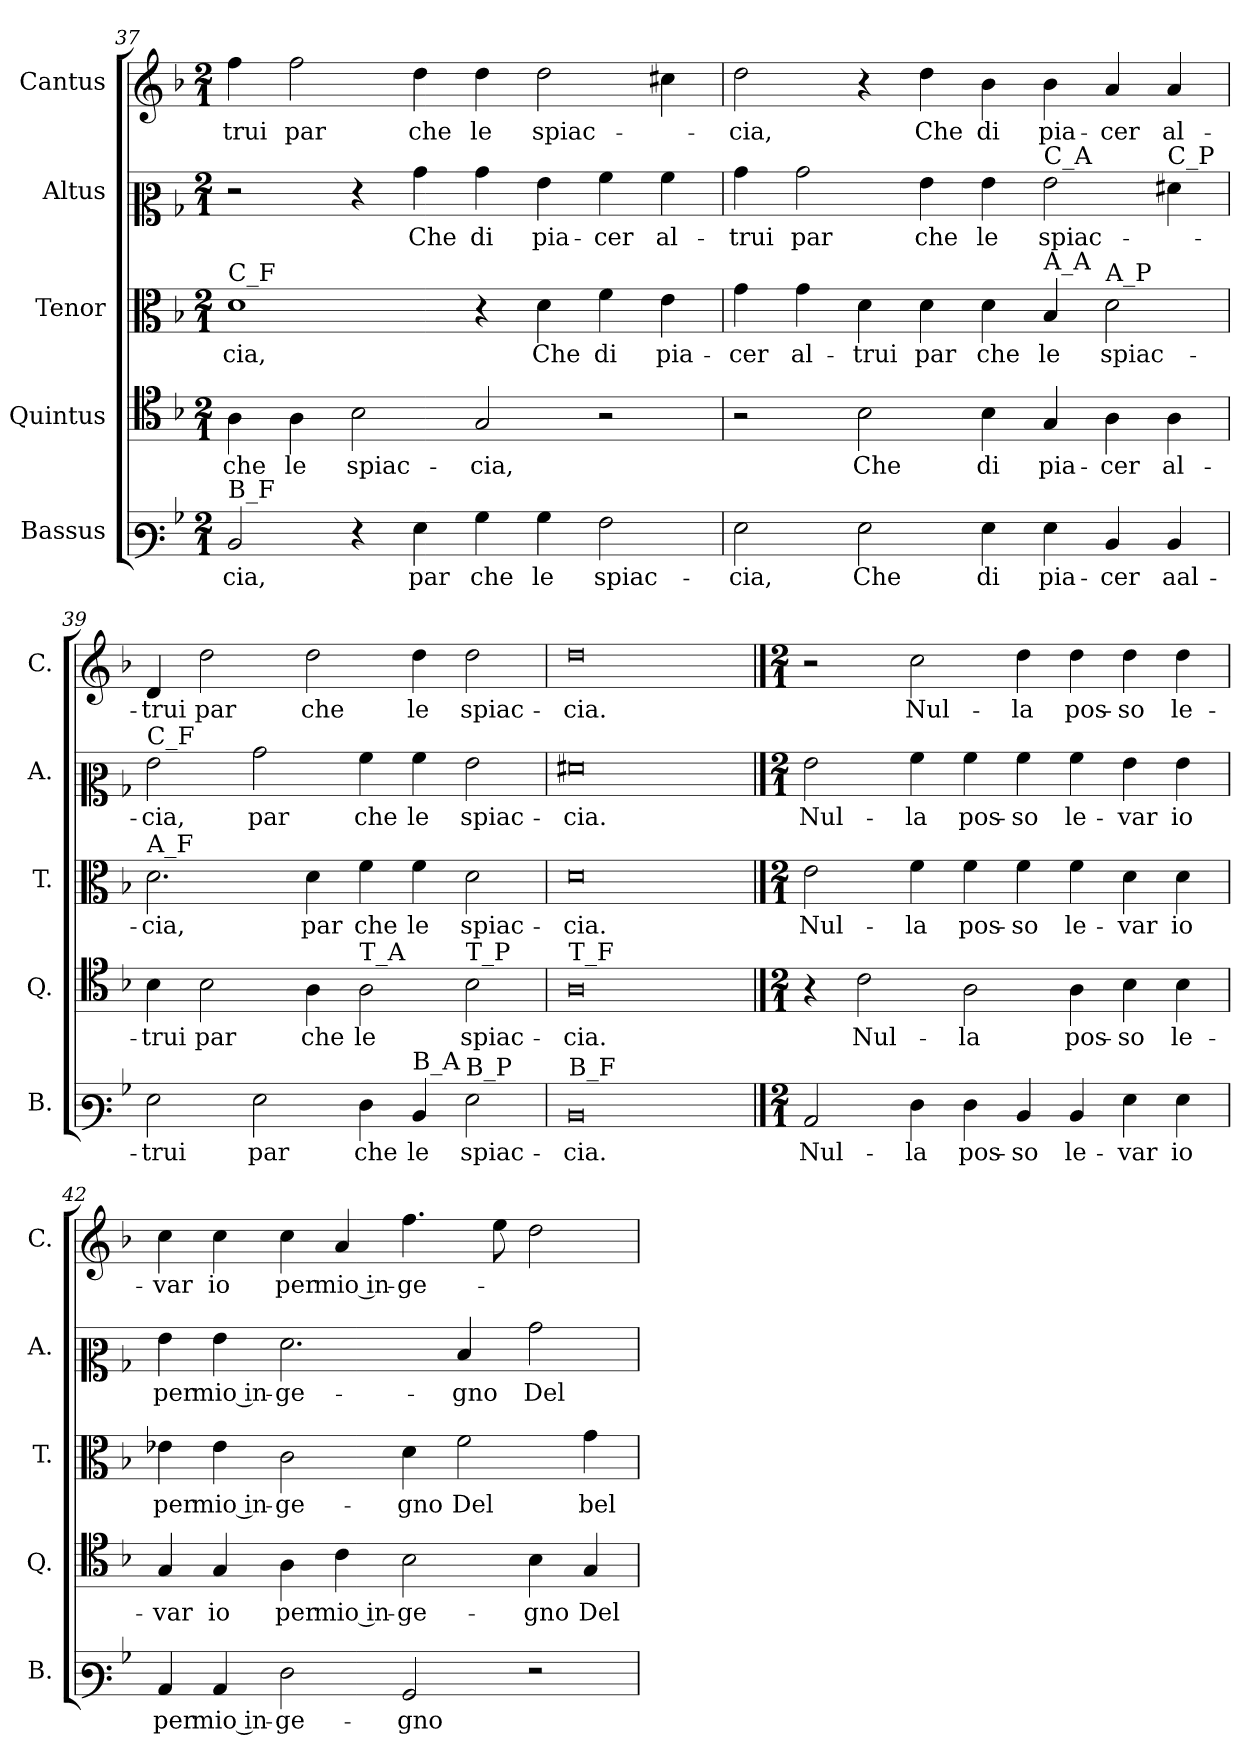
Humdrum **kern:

**kern	**text	**kern	**text	**kern	**text	**kern	**text	**kern	**text
*part5	*part5	*part4	*part4	*part3	*part3	*part2	*part2	*part1	*part1
*staff5	*staff5	*staff4	*staff4	*staff3	*staff3	*staff2	*staff2	*staff1	*staff1
*I"Bassus	*	*I"Quintus	*	*I"Tenor	*	*I"Altus	*	*I"Cantus	*
*I'B.	*	*I'Q.	*	*I'T.	*	*I'A.	*	*I'C.	*
*clefF3	*	*clefC4	*	*clefC3	*	*clefC2	*	*clefG2	*
*k[b-]	*	*k[b-]	*	*k[b-]	*	*k[b-]	*	*k[b-]	*
*M2/1	*	*M2/1	*	*M2/1	*	*M2/1	*	*M2/1	*
=37	=37	=37	=37	=37	=37	=37	=37	=37	=37
!	!	!	!	!LO:TX:a:t=C_F	!	!	!	!	!
!LO:TX:a:t=B_F	!	!	!	!	!	!	!	!	!
2D/	cia,	4A\	che	1d	-cia,	2r	.	4ff\	-trui
.	.	4A\	le	.	.	.	.	2ff\	par
4r	.	2B-\	spiac-	.	.	4r	.	.	.
4G\	par	.	.	.	.	4b-\	Che	4dd\	che
4B-\	che	2G/	-cia,	4r	.	4b-\	di	4dd\	le
4B-\	le	.	.	4d\	Che	4g\	pia-	2dd\	spiac-
2A\	spiac-	2r	.	4f\	di	4a\	-cer	.	.
.	.	.	.	4e\	pia-	4a\	al-	4cc#X\	.
=38	=38	=38	=38	=38	=38	=38	=38	=38	=38
2G\	-cia,	2r	.	4g\	-cer	4b-\	-trui	2dd\	-cia,
.	.	.	.	4g\	al-	2b-\	par	.	.
2G\	Che	2B-\	Che	4d\	-trui	.	.	4r	.
.	.	.	.	4d\	par	4g\	che	4dd\	Che
4G\	di	4B-\	di	4d\	che	4g\	le	4b-\	di
!	!	!	!	!	!	!LO:TX:a:t=C_A	!	!	!
!	!	!	!	!LO:TX:a:t=A_A	!	!	!	!	!
4G\	pia-	4G/	pia-	4B-/	le	2g\	spiac-	4b-\	pia-
!	!	!	!	!LO:TX:a:t=A_P	!	!	!	!	!
4D/	-cer	4A\	-cer	2d\	spiac-	.	.	4a/	-cer
!	!	!	!	!	!	!LO:TX:a:t=C_P	!	!	!
4D/	aal-	4A\	al-	.	.	4f#X\	.	4a/	al-
=39	=39	=39	=39	=39	=39	=39	=39	=39	=39
!	!	!	!	!	!	!LO:TX:a:t=C_F	!	!	!
!	!	!	!	!LO:TX:a:t=A_F	!	!	!	!	!
2G\	-trui	4B-\	-trui	2.d\	-cia,	2g\	-cia,	4d/	-trui
.	.	2B-\	par	.	.	.	.	2dd\	par
2G\	par	.	.	.	.	2b-\	par	.	.
.	.	4A\	che	4d\	par	.	.	2dd\	che
!	!	!LO:TX:a:t=T_A	!	!	!	!	!	!	!
4F\	che	2A\	le	4f\	che	4a\	che	.	.
!LO:TX:a:t=B_A	!	!	!	!	!	!	!	!	!
4D/	le	.	.	4f\	le	4a\	le	4dd\	le
!	!	!LO:TX:a:t=T_P	!	!	!	!	!	!	!
!LO:TX:a:t=B_P	!	!	!	!	!	!	!	!	!
2G\	spiac-	2B-\	spiac-	2d\	spiac-	2g\	spiac-	2dd\	spiac-
=40	=40	=40	=40	=40	=40	=40	=40	=40	=40
!	!	!LO:TX:a:t=T_F	!	!	!	!	!	!	!
!LO:TX:a:t=B_F	!	!	!	!	!	!	!	!	!
0D	cia.	0A	-cia.	0d	-cia.	0f#X	-cia.	0dd	-cia.
==41	==41	==41	==41	==41	==41	==41	==41	==41	==41
*M2/1	*	*M2/1	*	*M2/1	*	*M2/1	*	*M2/1	*
2C/	Nul-	4r	.	2e\	Nul-	2g\	Nul-	2r	.
.	.	2c\	Nul-	.	.	.	.	.	.
4F\	-la	.	.	4f\	-la	4a\	-la	2cc\	Nul-
4F\	pos-	2A\	-la	4f\	pos-	4a\	pos-	.	.
4D/	-so	.	.	4f\	-so	4a\	-so	4dd\	-la
4D/	le-	4A\	pos-	4f\	le-	4a\	le-	4dd\	pos-
4G\	-var	4B-\	-so	4d\	-var	4g\	-var	4dd\	-so
4G\	io	4B-\	le-	4d\	io	4g\	io	4dd\	le-
=42	=42	=42	=42	=42	=42	=42	=42	=42	=42
4C/	per	4G/	-var	4e-X\	per	4g\	per	4cc\	-var
4C/	mio in-	4G/	io	4e-\	mio in-	4g\	mio in-	4cc\	io
2F\	-ge-	4A\	per	2c\	-ge-	2.f\	-ge-	4cc\	per
.	.	4c\	mio in-	.	.	.	.	4a/	mio in-
2BB-/	-gno	2B-\	-ge-	4d\	-gno	.	.	4.ff\	-ge-
.	.	.	.	2f\	Del	4d/	-gno	.	.
.	.	.	.	.	.	.	.	8ee\	.
2r	.	4B-\	-gno	.	.	2b-\	Del	2dd\	.
.	.	4G/	Del	4g\	bel	.	.	.	.
=	=	=	=	=	=	=	=	=	=
*-	*-	*-	*-	*-	*-	*-	*-	*-	*-
